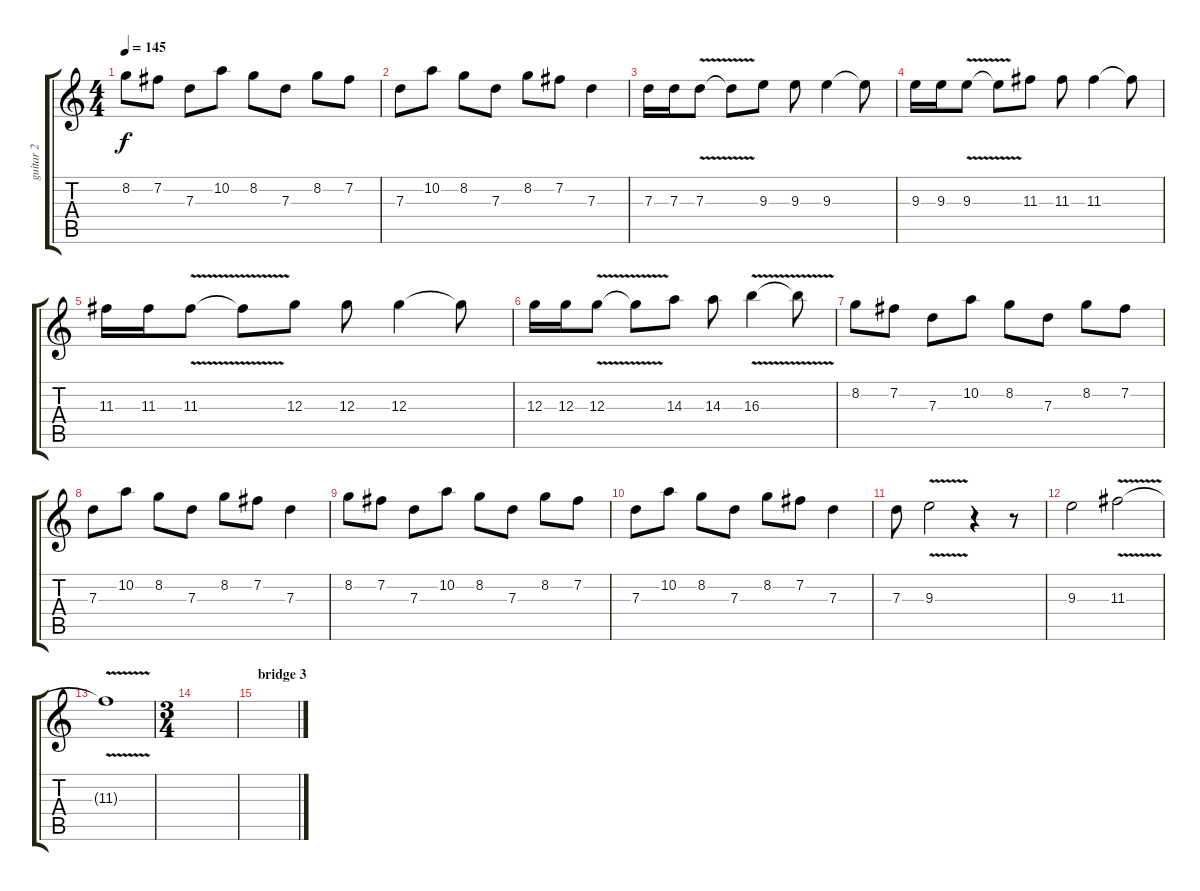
\track ("guitar 2" "guitar 2") {instrument overdrivenguitar}
\staff {score tabs}
\tuning (E4 B3 G3 D3 A2 E2) {hide}
\ts (4 4)
\tempo 145
\clef g2
\ks c
8.2.8{dy f} 7.2.8 7.3.8 10.2.8 8.2.8 7.3.8 8.2.8 7.2.8 |
7.3.8 10.2.8 8.2.8 7.3.8 8.2.8 7.2.8 7.3.4 |
7.3.16 7.3.16 7.3{v}.8 7.3{t}.8 9.3.8 9.3.8 9.3.4 9.3{t}.8 |
9.3.16 9.3.16 9.3{v}.8 9.3{t}.8 11.3.8 11.3.8 11.3.4 11.3{t}.8 |
11.3.16 11.3.16 11.3{v}.8 11.3{t}.8 12.3.8 12.3.8 12.3.4 12.3{t}.8 |
12.3.16 12.3.16 12.3{v}.8 12.3{t}.8 14.3.8 14.3.8 16.3{v}.4 16.3{t}.8 |
8.2.8 7.2.8 7.3.8 10.2.8 8.2.8 7.3.8 8.2.8 7.2.8 |
7.3.8 10.2.8 8.2.8 7.3.8 8.2.8 7.2.8 7.3.4 |
8.2.8 7.2.8 7.3.8 10.2.8 8.2.8 7.3.8 8.2.8 7.2.8 |
7.3.8 10.2.8 8.2.8 7.3.8 8.2.8 7.2.8 7.3.4 |
7.3.8 9.3{v}.2 r.4 r.8 |
9.3.2 11.3{v}.2 |
11.3{t}.1 |
\ts (3 4)
|
\section ("" "bridge 3")
